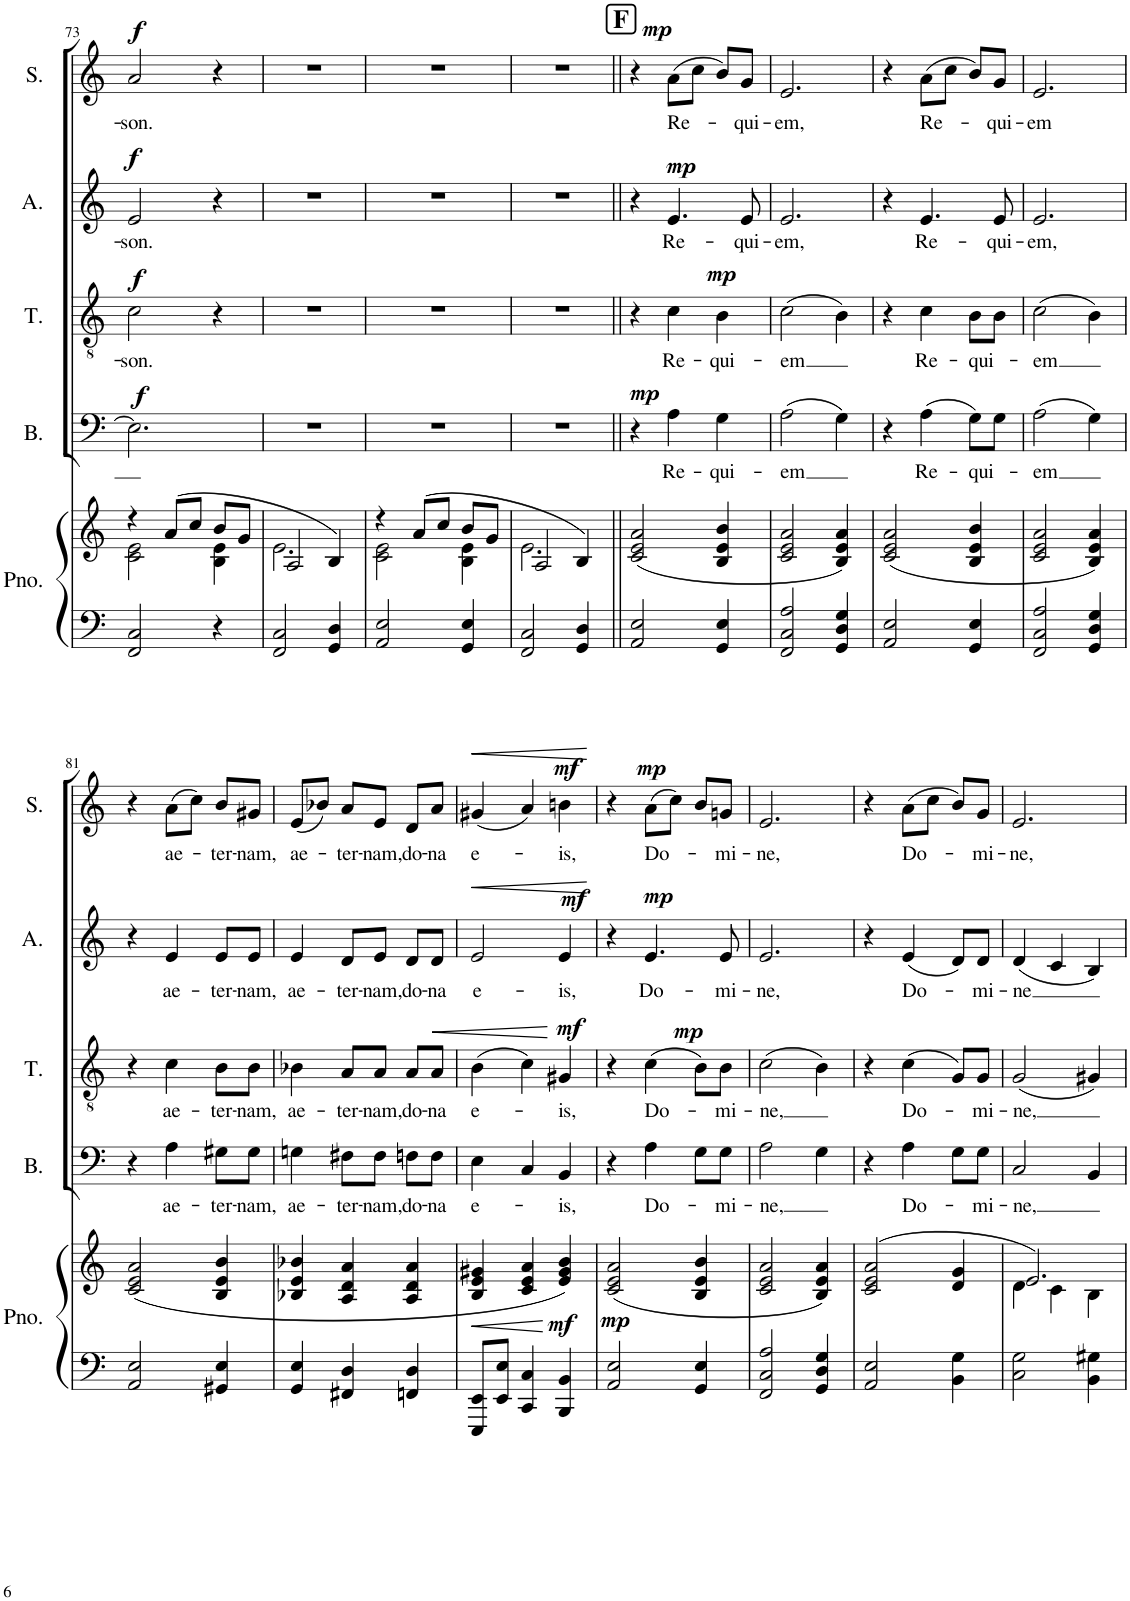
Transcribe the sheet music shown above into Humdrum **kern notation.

**kern	**kern	**dynam	**kern	**text	**dynam	**kern	**text	**dynam	**kern	**text	**dynam	**kern	**text	**dynam
*part5	*part5	*part5	*part4	*part4	*part4	*part3	*part3	*part3	*part2	*part2	*part2	*part1	*part1	*part1
*staff6	*staff5	*staff5/6	*staff4	*staff4	*staff4	*staff3	*staff3	*staff3	*staff2	*staff2	*staff2	*staff1	*staff1	*staff1
*I"Piano	*	*	*I"Bass	*	*	*I"Tenor	*	*	*I"Alto	*	*	*I"Soprano	*	*
*I'Pno.	*	*	*I'B.	*	*	*I'T.	*	*	*I'A.	*	*	*I'S.	*	*
!!LO:PB:g=z
*clefF4	*clefG2	*	*clefF4	*	*	*clefGv2	*	*	*clefG2	*	*	*clefG2	*	*
*k[]	*k[]	*	*k[]	*	*	*k[]	*	*	*k[]	*	*	*k[]	*	*
*M3/4	*M3/4	*	*M3/4	*	*	*M3/4	*	*	*M3/4	*	*	*M3/4	*	*
=73	=73	=73	=73	=73	=73	=73	=73	=73	=73	=73	=73	=73	=73	=73
*	*^	*	*	*	*	*	*	*	*	*	*	*	*	*
!	!	!	!	!	!	!LO:DY:a	!	!LO:LY:b	!LO:DY:a	!	!LO:LY:b	!LO:DY:a	!	!LO:LY:b	!LO:DY:a
2FF/ 2C/	4r	2c\ 2e\	.	2.E\]	.	f	2c\	-son.	f	2e/	-son.	f	2a/	-son.	f
.	(8a/L	.	.	.	.	.	.	.	.	.	.	.	.	.	.
.	8cc/J	.	.	.	.	.	.	.	.	.	.	.	.	.	.
4r	8b/L	4B\ 4e\	.	.	.	.	4r	.	.	4r	.	.	4r	.	.
.	8g/J	.	.	.	.	.	.	.	.	.	.	.	.	.	.
=74	=74	=74	=74	=74	=74	=74	=74	=74	=74	=74	=74	=74	=74	=74	=74
2FF/ 2C/	2A/	2.e\	.	2.r	.	.	2.r	.	.	2.r	.	.	2.r	.	.
4GG/ 4D/	4B/)	.	.	.	.	.	.	.	.	.	.	.	.	.	.
=75	=75	=75	=75	=75	=75	=75	=75	=75	=75	=75	=75	=75	=75	=75	=75
2AA/ 2E/	4r	2c\ 2e\	.	2.r	.	.	2.r	.	.	2.r	.	.	2.r	.	.
.	(8a/L	.	.	.	.	.	.	.	.	.	.	.	.	.	.
.	8cc/J	.	.	.	.	.	.	.	.	.	.	.	.	.	.
4GG/ 4E/	8b/L	4B\ 4e\	.	.	.	.	.	.	.	.	.	.	.	.	.
.	8g/J	.	.	.	.	.	.	.	.	.	.	.	.	.	.
=76	=76	=76	=76	=76	=76	=76	=76	=76	=76	=76	=76	=76	=76	=76	=76
2FF/ 2C/	2A/	2.e\	.	2.r	.	.	2.r	.	.	2.r	.	.	2.r	.	.
4GG/ 4D/	4B/)	.	.	.	.	.	.	.	.	.	.	.	.	.	.
*	*v	*v	*	*	*	*	*	*	*	*	*	*	*	*	*
!!LO:REH:place=s1:a:B:cj:fs=14:t=F
=77||	=77||	=77||	=77||	=77||	=77||	=77||	=77||	=77||	=77||	=77||	=77||	=77||	=77||	=77||
!	!	!	!	!	!LO:DY:a	!	!	!	!	!	!	!	!	!LO:DY:a
2AA/ 2E/	(2c/ 2e/ 2a/	.	4r	.	mp	4r	.	.	4r	.	.	4r	.	mp
!	!	!	!	!LO:LY:b	!	!	!LO:LY:b	!	!	!LO:LY:b	!LO:DY:a	!	!LO:LY:b	!
.	.	.	4A\	Re-	.	4c\	Re-	.	4.e/	Re-	mp	(8a\L	Re-	.
.	.	.	.	.	.	.	.	.	.	.	.	8cc\J	.	.
!	!	!	!	!LO:LY:b	!	!	!LO:LY:b	!LO:DY:a	!	!	!	!	!	!
4GG/ 4E/	4B/ 4e/ 4b/	.	4G\	-qui-	.	4B\	-qui-	mp	.	.	.	8b/L)	.	.
!	!	!	!	!	!	!	!	!	!	!LO:LY:b	!	!	!LO:LY:b	!
.	.	.	.	.	.	.	.	.	8e/	-qui-	.	8g/J	-qui-	.
=78	=78	=78	=78	=78	=78	=78	=78	=78	=78	=78	=78	=78	=78	=78
!	!	!	!	!LO:LY:b	!	!	!LO:LY:b	!	!	!LO:LY:b	!	!	!LO:LY:b	!
2FF/ 2C/ 2A/	2c/ 2e/ 2a/	.	(2A\	-em	.	(2c\	-em	.	2.e/	-em,	.	2.e/	-em,	.
4GG/ 4D/ 4G/	4B/ 4e/ 4a/)	.	4G\)	.	.	4B\)	.	.	.	.	.	.	.	.
=79	=79	=79	=79	=79	=79	=79	=79	=79	=79	=79	=79	=79	=79	=79
2AA/ 2E/	(2c/ 2e/ 2a/	.	4r	.	.	4r	.	.	4r	.	.	4r	.	.
!	!	!	!	!LO:LY:b	!	!	!LO:LY:b	!	!	!LO:LY:b	!	!	!LO:LY:b	!
.	.	.	(4A\	Re-	.	4c\	Re-	.	4.e/	Re-	.	(8a\L	Re-	.
.	.	.	.	.	.	.	.	.	.	.	.	8cc\J	.	.
!	!	!	!	!LO:LY:b	!	!	!LO:LY:b	!	!	!	!	!	!	!
4GG/ 4E/	4B/ 4e/ 4b/	.	8G\L)	-qui-	.	8B\L	-qui-	.	.	.	.	8b/L)	.	.
!	!	!	!	!	!	!	!	!	!	!LO:LY:b	!	!	!LO:LY:b	!
.	.	.	8G\J	.	.	8B\J	.	.	8e/	-qui-	.	8g/J	-qui-	.
=80	=80	=80	=80	=80	=80	=80	=80	=80	=80	=80	=80	=80	=80	=80
!	!	!	!	!LO:LY:b	!	!	!LO:LY:b	!	!	!LO:LY:b	!	!	!LO:LY:b	!
2FF/ 2C/ 2A/	2c/ 2e/ 2a/	.	(2A\	-em	.	(2c\	-em	.	2.e/	-em,	.	2.e/	-em	.
4GG/ 4D/ 4G/	4B/ 4e/ 4a/)	.	4G\)	.	.	4B\)	.	.	.	.	.	.	.	.
!!LO:LB:g=z
=81	=81	=81	=81	=81	=81	=81	=81	=81	=81	=81	=81	=81	=81	=81
2AA/ 2E/	(2c/ 2e/ 2a/	.	4r	.	.	4r	.	.	4r	.	.	4r	.	.
!	!	!	!	!LO:LY:b	!	!	!LO:LY:b	!	!	!LO:LY:b	!	!	!LO:LY:b	!
.	.	.	4A\	ae-	.	4c\	ae-	.	4e/	ae-	.	(8a\L	ae-	.
.	.	.	.	.	.	.	.	.	.	.	.	8cc\J)	.	.
!	!	!	!	!LO:LY:b	!	!	!LO:LY:b	!	!	!LO:LY:b	!	!	!LO:LY:b	!
4GG#X/ 4E/	4B/ 4e/ 4b/	.	8G#X\L	-ter-	.	8B\L	-ter-	.	8e/L	-ter-	.	8b/L	-ter-	.
!	!	!	!	!LO:LY:b	!	!	!LO:LY:b	!	!	!LO:LY:b	!	!	!LO:LY:b	!
.	.	.	8G#\J	-nam,	.	8B\J	-nam,	.	8e/J	-nam,	.	8g#X/J	-nam,	.
=82	=82	=82	=82	=82	=82	=82	=82	=82	=82	=82	=82	=82	=82	=82
!	!	!	!	!LO:LY:b	!	!	!LO:LY:b	!	!	!LO:LY:b	!	!	!LO:LY:b	!
4GG/ 4E/	4B-X/ 4e/ 4b-X/	.	4Gn\	ae-	.	4B-X\	ae-	.	4e/	ae-	.	(8e/L	ae-	.
.	.	.	.	.	.	.	.	.	.	.	.	8b-X/J)	.	.
!	!	!	!	!LO:LY:b	!	!	!LO:LY:b	!	!	!LO:LY:b	!	!	!LO:LY:b	!
4FF#X/ 4D/	4A/ 4d/ 4a/	.	8F#X\L	-ter-	.	8A/L	-ter-	.	8d/L	-ter-	.	8a/L	-ter-	.
!	!	!	!	!LO:LY:b	!	!	!LO:LY:b	!	!	!LO:LY:b	!	!	!LO:LY:b	!
.	.	.	8F#\J	-nam,	.	8A/J	-nam,	.	8e/J	-nam,	.	8e/J	-nam,	.
!	!	!	!	!LO:LY:b	!	!	!LO:LY:b	!	!	!LO:LY:b	!	!	!LO:LY:b	!
4FFn/ 4D/	4A/ 4d/ 4a/	.	8Fn\L	do-	.	8A/L	do-	.	8d/L	do-	.	8d/L	do-	.
!	!	!	!	!LO:LY:b	!	!	!LO:LY:b	!	!	!LO:LY:b	!	!	!LO:LY:b	!
.	.	.	8F\J	-na	.	8A/J	-na	.	8d/J	-na	.	8a/J	-na	.
=83	=83	=83	=83	=83	=83	=83	=83	=83	=83	=83	=83	=83	=83	=83
!	!	!LO:HP:b	!	!LO:LY:b	!	!	!LO:LY:b	!LO:HP:b	!	!LO:LY:b	!LO:HP:b	!	!LO:LY:b	!LO:HP:b
8EEE/ 8EE/L	4B/ 4e/ 4g#X/	<	4E\	e-	.	(4B\	e-	<	2e/	e-	<	(4g#X/	e-	<
8EE/ 8E/J	.	.	.	.	.	.	.	.	.	.	.	.	.	.
4CC/ 4C/	4c/ 4e/ 4a/	.	4C/	.	.	4c\)	.	.	.	.	.	4a/)	.	.
!	!	!LO:DY:n=1:b	!	!LO:LY:b	!	!	!LO:LY:b	!LO:DY:a	!	!LO:LY:b	!LO:DY:a	!	!LO:LY:b	!LO:DY:a
4BBB/ 4BB/	4e/ 4g#/ 4b/)	[ mf	4BB/	-is,	.	4G#X/	-is,	mf	4e/	-is,	mf	4bn\	-is,	mf
.	.	.	.	.	.	.	.	[	.	.	[	.	.	[
=84	=84	=84	=84	=84	=84	=84	=84	=84	=84	=84	=84	=84	=84	=84
!	!	!LO:DY:b	!	!	!	!	!	!	!	!	!	!	!	!
2AA/ 2E/	(2c/ 2e/ 2a/	mp	4r	.	.	4r	.	.	4r	.	.	4r	.	.
!	!	!	!	!LO:LY:b	!	!	!LO:LY:b	!	!	!LO:LY:b	!LO:DY:a	!	!LO:LY:b	!LO:DY:a
.	.	.	4A\	Do-	.	(4c\	Do-	.	4.e/	Do-	mp	(8a\L	Do-	mp
.	.	.	.	.	.	.	.	.	.	.	.	8cc\J)	.	.
!	!	!	!	!	!	!	!	!LO:DY:a	!	!	!	!	!	!
4GG/ 4E/	4B/ 4e/ 4b/	.	8G\L	.	.	8B\L)	.	mp	.	.	.	8b/L	.	.
!	!	!	!	!LO:LY:b	!	!	!LO:LY:b	!	!	!LO:LY:b	!	!	!LO:LY:b	!
.	.	.	8G\J	-mi-	.	8B\J	-mi-	.	8e/	-mi-	.	8gn/J	-mi-	.
=85	=85	=85	=85	=85	=85	=85	=85	=85	=85	=85	=85	=85	=85	=85
!	!	!	!	!LO:LY:b	!	!	!LO:LY:b	!	!	!LO:LY:b	!	!	!LO:LY:b	!
2FF/ 2C/ 2A/	2c/ 2e/ 2a/	.	2A\	-ne,	.	(2c\	-ne,	.	2.e/	-ne,	.	2.e/	-ne,	.
4GG/ 4D/ 4G/	4B/ 4e/ 4a/)	.	4G\	.	.	4B\)	.	.	.	.	.	.	.	.
=86	=86	=86	=86	=86	=86	=86	=86	=86	=86	=86	=86	=86	=86	=86
2AA/ 2E/	(2c/ 2e/ 2a/	.	4r	.	.	4r	.	.	4r	.	.	4r	.	.
!	!	!	!	!LO:LY:b	!	!	!LO:LY:b	!	!	!LO:LY:b	!	!	!LO:LY:b	!
.	.	.	4A\	Do-	.	(4c\	Do-	.	(4e/	Do-	.	(8a\L	Do-	.
.	.	.	.	.	.	.	.	.	.	.	.	8cc\J	.	.
4BB\ 4G\	4d/ 4g/	.	8G\L	.	.	8G/L)	.	.	8d/L)	.	.	8b/L)	.	.
!	!	!	!	!LO:LY:b	!	!	!LO:LY:b	!	!	!LO:LY:b	!	!	!LO:LY:b	!
.	.	.	8G\J	-mi-	.	8G/J	-mi-	.	8d/J	-mi-	.	8g/J	-mi-	.
=87	=87	=87	=87	=87	=87	=87	=87	=87	=87	=87	=87	=87	=87	=87
*	*^	*	*	*	*	*	*	*	*	*	*	*	*	*
!	!	!	!	!	!LO:LY:b	!	!	!LO:LY:b	!	!	!LO:LY:b	!	!	!LO:LY:b	!
2C\ 2G\	2.e/)	4d\	.	2C/	-ne,	.	(2G/	-ne,	.	(4d/	-ne	.	2.e/	-ne,	.
.	.	4c\	.	.	.	.	.	.	.	4c/	.	.	.	.	.
4BB\ 4G#X\	.	4B\	.	4BB/	.	.	4G#X/)	.	.	4B/)	.	.	.	.	.
*	*v	*v	*	*	*	*	*	*	*	*	*	*	*	*	*
=	=	=	=	=	=	=	=	=	=	=	=	=	=	=
*-	*-	*-	*-	*-	*-	*-	*-	*-	*-	*-	*-	*-	*-	*-
